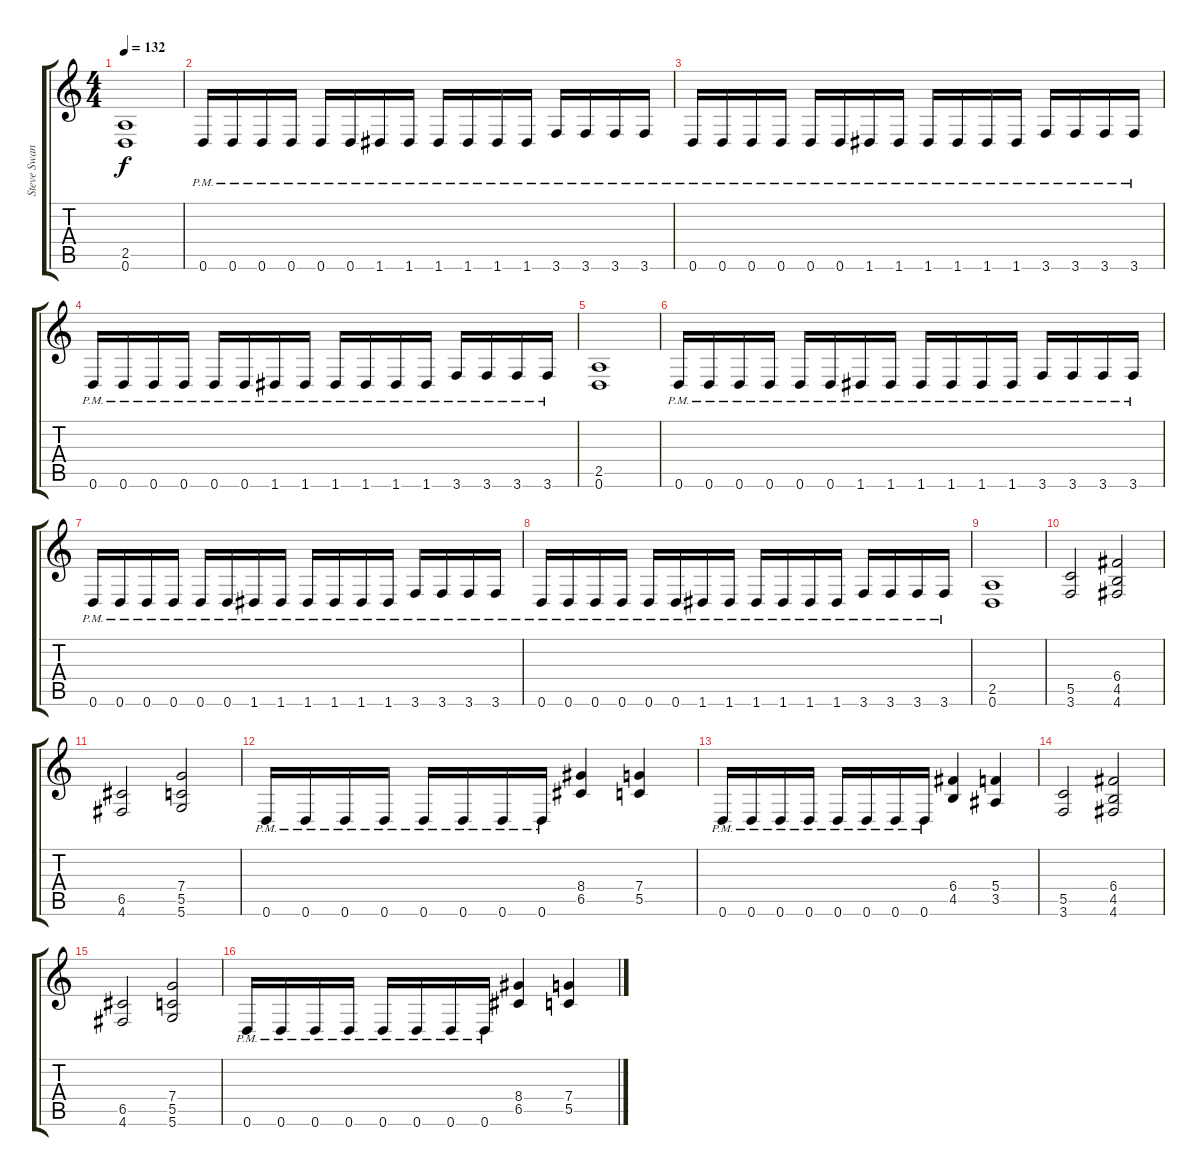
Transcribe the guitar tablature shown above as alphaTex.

\track ("Steve Swanson (Rythm Guitar)" "Steve Swan") {instrument distortionguitar}
\staff {score tabs}
\tuning (D4 A3 F3 C3 G2 D2) {hide}
\ts (4 4)
\tempo 132
\clef g2
\ks c
(2.5 0.6).1{dy f} |
0.6{pm}.16 0.6{pm}.16 0.6{pm}.16 0.6{pm}.16 0.6{pm}.16 0.6{pm}.16 1.6{pm}.16 1.6{pm}.16 1.6{pm}.16 1.6{pm}.16 1.6{pm}.16 1.6{pm}.16 3.6{pm}.16 3.6{pm}.16 3.6{pm}.16 3.6{pm}.16 |
0.6{pm}.16 0.6{pm}.16 0.6{pm}.16 0.6{pm}.16 0.6{pm}.16 0.6{pm}.16 1.6{pm}.16 1.6{pm}.16 1.6{pm}.16 1.6{pm}.16 1.6{pm}.16 1.6{pm}.16 3.6{pm}.16 3.6{pm}.16 3.6{pm}.16 3.6{pm}.16 |
0.6{pm}.16 0.6{pm}.16 0.6{pm}.16 0.6{pm}.16 0.6{pm}.16 0.6{pm}.16 1.6{pm}.16 1.6{pm}.16 1.6{pm}.16 1.6{pm}.16 1.6{pm}.16 1.6{pm}.16 3.6{pm}.16 3.6{pm}.16 3.6{pm}.16 3.6{pm}.16 |
(2.5 0.6).1 |
0.6{pm}.16 0.6{pm}.16 0.6{pm}.16 0.6{pm}.16 0.6{pm}.16 0.6{pm}.16 1.6{pm}.16 1.6{pm}.16 1.6{pm}.16 1.6{pm}.16 1.6{pm}.16 1.6{pm}.16 3.6{pm}.16 3.6{pm}.16 3.6{pm}.16 3.6{pm}.16 |
0.6{pm}.16 0.6{pm}.16 0.6{pm}.16 0.6{pm}.16 0.6{pm}.16 0.6{pm}.16 1.6{pm}.16 1.6{pm}.16 1.6{pm}.16 1.6{pm}.16 1.6{pm}.16 1.6{pm}.16 3.6{pm}.16 3.6{pm}.16 3.6{pm}.16 3.6{pm}.16 |
0.6{pm}.16 0.6{pm}.16 0.6{pm}.16 0.6{pm}.16 0.6{pm}.16 0.6{pm}.16 1.6{pm}.16 1.6{pm}.16 1.6{pm}.16 1.6{pm}.16 1.6{pm}.16 1.6{pm}.16 3.6{pm}.16 3.6{pm}.16 3.6{pm}.16 3.6{pm}.16 |
(2.5 0.6).1 |
(5.5 3.6).2 (6.4 4.5 4.6).2 |
(6.5 4.6).2 (7.4 5.5 5.6).2 |
0.6{pm}.16 0.6{pm}.16 0.6{pm}.16 0.6{pm}.16 0.6{pm}.16 0.6{pm}.16 0.6{pm}.16 0.6{pm}.16 (8.4 6.5).4 (7.4 5.5).4 |
0.6{pm}.16 0.6{pm}.16 0.6{pm}.16 0.6{pm}.16 0.6{pm}.16 0.6{pm}.16 0.6{pm}.16 0.6{pm}.16 (6.4 4.5).4 (5.4 3.5).4 |
(5.5 3.6).2 (6.4 4.5 4.6).2 |
(6.5 4.6).2 (7.4 5.5 5.6).2 |
0.6{pm}.16 0.6{pm}.16 0.6{pm}.16 0.6{pm}.16 0.6{pm}.16 0.6{pm}.16 0.6{pm}.16 0.6{pm}.16 (8.4 6.5).4 (7.4 5.5).4
